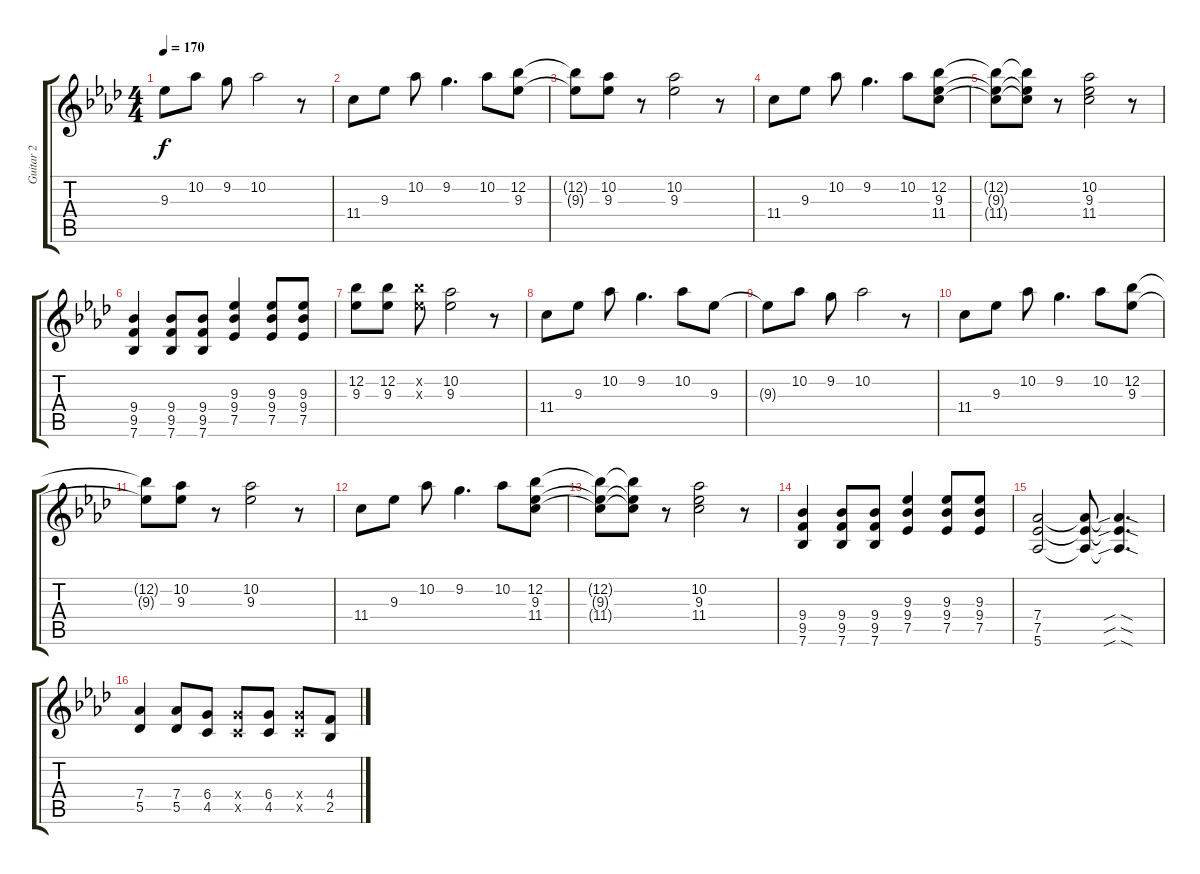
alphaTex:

\track ("Guitar 2" "Guitar 2") {instrument distortionguitar}
\staff {score tabs}
\tuning (Eb4 Bb3 Gb3 Db3 Ab2 Eb2) {hide}
\ts (4 4)
\tempo 170
\clef g2
\ks ab
9.3{t}.8{dy f} 10.2.8 9.2.8 10.2.2 r.8 |
11.4.8 9.3.8 10.2.8 9.2.4{d} 10.2.8 (12.2 9.3).8 |
(12.2{t} 9.3{t}).8 (10.2 9.3).8 r.8 (10.2 9.3).2 r.8 |
11.4.8 9.3.8 10.2.8 9.2.4{d} 10.2.8 (12.2 9.3 11.4).8 |
(12.2{t} 9.3{t} 11.4{t}).8 (12.2{t} 9.3{t} 11.4{t}).8 r.8 (10.2 9.3 11.4).2 r.8 |
(9.4 9.5 7.6).4 (9.4 9.5 7.6).8 (9.4 9.5 7.6).8 (9.3 9.4 7.5).4 (9.3 9.4 7.5).8 (9.3 9.4 7.5).8 |
(12.2 9.3).8 (12.2 9.3).8 (12.2{x} 9.3{x}).8 (10.2 9.3).2 r.8 |
11.4.8 9.3.8 10.2.8 9.2.4{d} 10.2.8 9.3.8 |
9.3{t}.8 10.2.8 9.2.8 10.2.2 r.8 |
11.4.8 9.3.8 10.2.8 9.2.4{d} 10.2.8 (12.2 9.3).8 |
(12.2{t} 9.3{t}).8 (10.2 9.3).8 r.8 (10.2 9.3).2 r.8 |
11.4.8 9.3.8 10.2.8 9.2.4{d} 10.2.8 (12.2 9.3 11.4).8 |
(12.2{t} 9.3{t} 11.4{t}).8 (12.2{t} 9.3{t} 11.4{t}).8 r.8 (10.2 9.3 11.4).2 r.8 |
(9.4 9.5 7.6).4 (9.4 9.5 7.6).8 (9.4 9.5 7.6).8 (9.3 9.4 7.5).4 (9.3 9.4 7.5).8 (9.3 9.4 7.5).8 |
(7.4 7.5 5.6).2 (7.4{t} 7.5{t} 5.6{t}).8 (7.4{sib sod t} 7.5{sib sod t} 5.6{sib sod t}).4{d} |
(7.4 5.5).4 (7.4 5.5).8 (6.4 4.5).8 (6.4{x} 4.5{x}).8 (6.4 4.5).8 (6.4{x} 4.5{x}).8 (4.4 2.5).8
